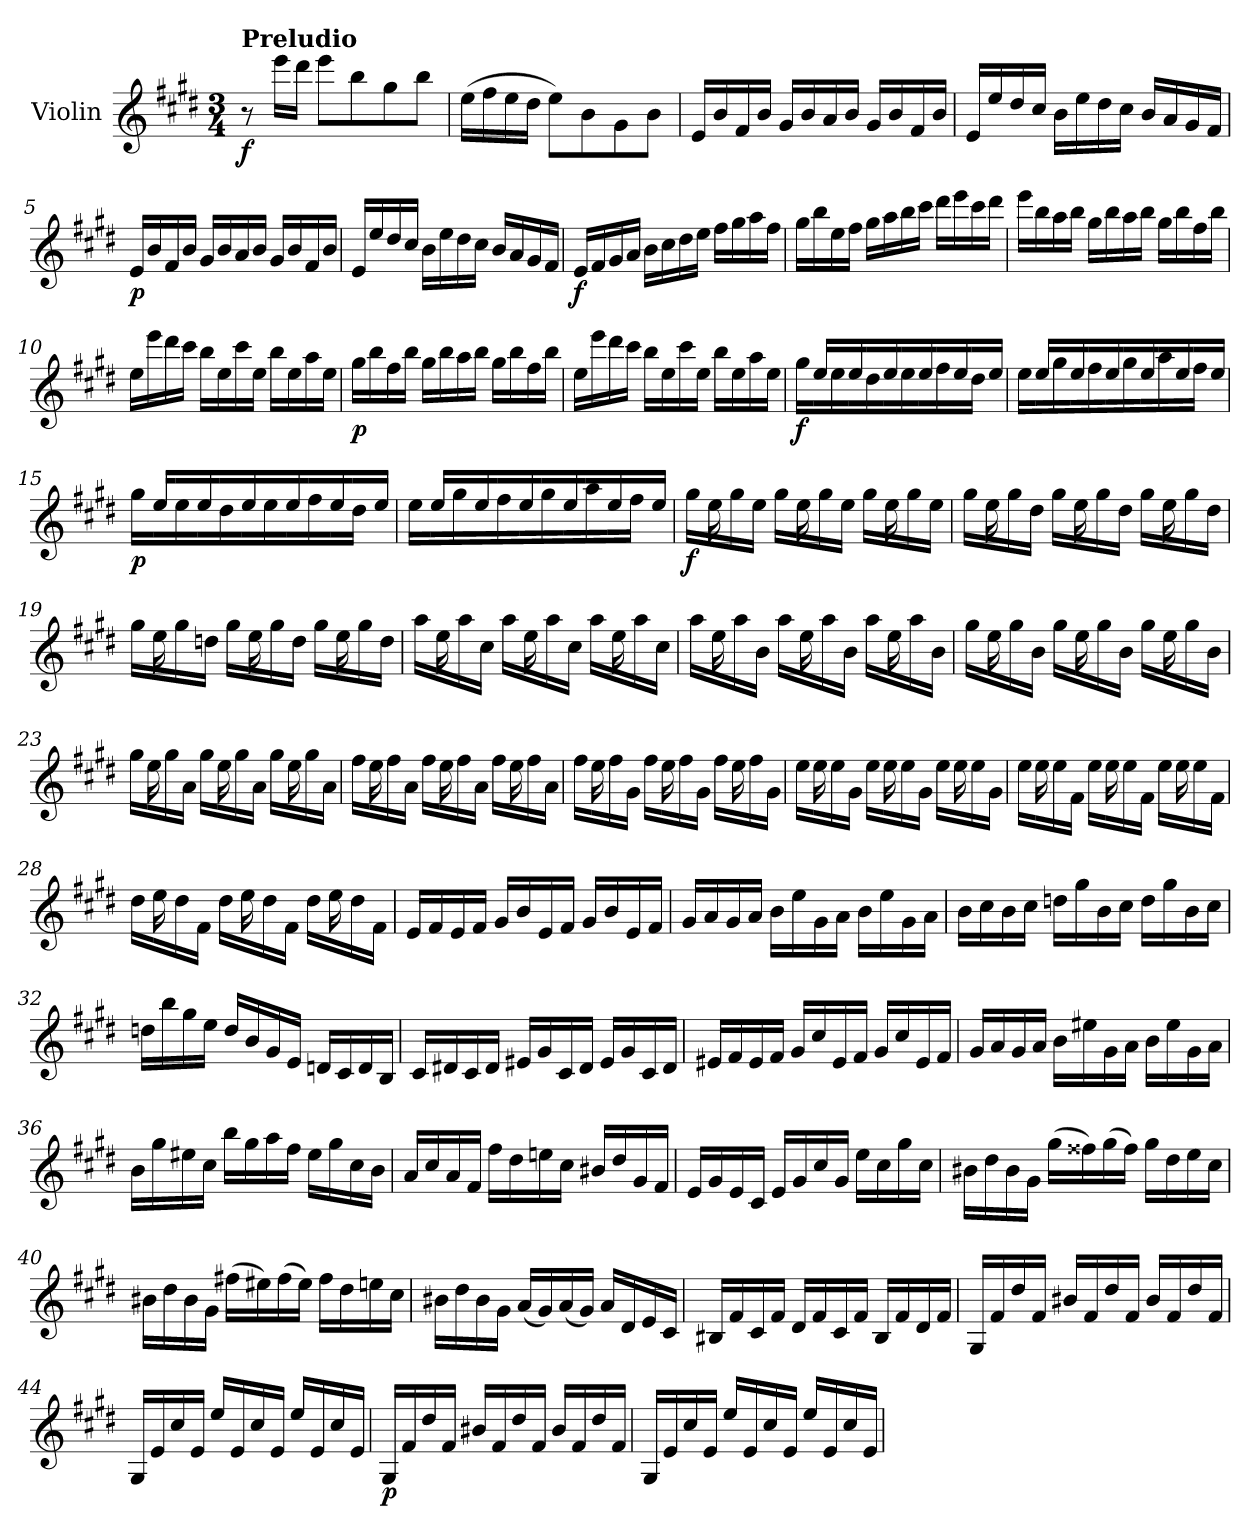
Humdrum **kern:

**kern	**dynam
*part1	*part1
*staff1	*staff1
*I"Violin	*
*I'Vln.	*
*clefG2	*
*k[f#c#g#d#]	*
*M3/4	*
=1	=1
!LO:TX:a:B:t=Preludio	!
!	!LO:DY:b
8r	f
16eee\LL	.
16ddd#\JJ	.
8eee\L	.
8bb\	.
8gg#\	.
8bb\J	.
=2	=2
(>16ee\LL	.
16ff#\	.
16ee\	.
16dd#\JJ	.
8ee\L)	.
8b\	.
8g#\	.
8b\J	.
=3	=3
16e/LL	.
16b/	.
16f#/	.
16b/JJ	.
16g#/LL	.
16b/	.
16a/	.
16b/JJ	.
16g#/LL	.
16b/	.
16f#/	.
16b/JJ	.
=4	=4
16e/LL	.
16ee/	.
16dd#/	.
16cc#/JJ	.
16b\LL	.
16ee\	.
16dd#\	.
16cc#\JJ	.
16b/LL	.
16a/	.
16g#/	.
16f#/JJ	.
=5	=5
!	!LO:DY:b
16e/LL	p
16b/	.
16f#/	.
16b/JJ	.
16g#/LL	.
16b/	.
16a/	.
16b/JJ	.
16g#/LL	.
16b/	.
16f#/	.
16b/JJ	.
=6	=6
16e/LL	.
16ee/	.
16dd#/	.
16cc#/JJ	.
16b\LL	.
16ee\	.
16dd#\	.
16cc#\JJ	.
16b/LL	.
16a/	.
16g#/	.
16f#/JJ	.
=7	=7
!	!LO:DY:b
16e/LL	f
16f#/	.
16g#/	.
16a/JJ	.
16b\LL	.
16cc#\	.
16dd#\	.
16ee\JJ	.
16ff#\LL	.
16gg#\	.
16aa\	.
16ff#\JJ	.
=8	=8
16gg#\LL	.
16bb\	.
16ee\	.
16ff#\JJ	.
16gg#\LL	.
16aa\	.
16bb\	.
16ccc#\JJ	.
16ddd#\LL	.
16eee\	.
16ccc#\	.
16ddd#\JJ	.
=9	=9
16eee\LL	.
16bb\	.
16aa\	.
16bb\JJ	.
16gg#\LL	.
16bb\	.
16aa\	.
16bb\JJ	.
16gg#\LL	.
16bb\	.
16ff#\	.
16bb\JJ	.
=10	=10
16ee\LL	.
16eee\	.
16ddd#\	.
16ccc#\JJ	.
16bb\LL	.
16ee\	.
16ccc#\	.
16ee\JJ	.
16bb\LL	.
16ee\	.
16aa\	.
16ee\JJ	.
=11	=11
!	!LO:DY:b
16gg#\LL	p
16bb\	.
16ff#\	.
16bb\JJ	.
16gg#\LL	.
16bb\	.
16aa\	.
16bb\JJ	.
16gg#\LL	.
16bb\	.
16ff#\	.
16bb\JJ	.
=12	=12
16ee\LL	.
16eee\	.
16ddd#\	.
16ccc#\JJ	.
16bb\LL	.
16ee\	.
16ccc#\	.
16ee\JJ	.
16bb\LL	.
16ee\	.
16aa\	.
16ee\JJ	.
=13	=13
*^	*
!	!	!LO:DY:b
16ryy	16gg#\LL	f
16ee/LL	16ryy	.
16ryy	16ee\	.
16ee/	16ryy	.
16ryy	16dd#\	.
16ee/	16ryy	.
16ryy	16ee\	.
16ee/	16ryy	.
16ryy	16ff#\	.
16ee/	16ryy	.
16ryy	16dd#\JJ	.
16ee/JJ	16ryy	.
=14	=14	=14
16ryy	16ee\LL	.
16ee/LL	16ryy	.
16ryy	16gg#\	.
16ee/	16ryy	.
16ryy	16ff#\	.
16ee/	16ryy	.
16ryy	16gg#\	.
16ee/	16ryy	.
16ryy	16aa\	.
16ee/	16ryy	.
16ryy	16ff#\JJ	.
16ee/JJ	16ryy	.
=15	=15	=15
!	!	!LO:DY:b
16ryy	16gg#\LL	p
16ee/LL	16ryy	.
16ryy	16ee\	.
16ee/	16ryy	.
16ryy	16dd#\	.
16ee/	16ryy	.
16ryy	16ee\	.
16ee/	16ryy	.
16ryy	16ff#\	.
16ee/	16ryy	.
16ryy	16dd#\JJ	.
16ee/JJ	16ryy	.
=16	=16	=16
16ryy	16ee\LL	.
16ee/LL	16ryy	.
16ryy	16gg#\	.
16ee/	16ryy	.
16ryy	16ff#\	.
16ee/	16ryy	.
16ryy	16gg#\	.
16ee/	16ryy	.
16ryy	16aa\	.
16ee/	16ryy	.
16ryy	16ff#\JJ	.
16ee/JJ	16ryy	.
=17	=17	=17
!	!	!LO:DY:b
16ryy	16gg#\LL	f
16ee\	16ryy	.
16ryy	16gg#\	.
16ryy	16ee\JJ	.
16ryy	16gg#\LL	.
16ee\	16ryy	.
16ryy	16gg#\	.
16ryy	16ee\JJ	.
16ryy	16gg#\LL	.
16ee\	16ryy	.
16ryy	16gg#\	.
16ryy	16ee\JJ	.
=18	=18	=18
16ryy	16gg#\LL	.
16ee\	16ryy	.
16ryy	16gg#\	.
16ryy	16dd#\JJ	.
16ryy	16gg#\LL	.
16ee\	16ryy	.
16ryy	16gg#\	.
16ryy	16dd#\JJ	.
16ryy	16gg#\LL	.
16ee\	16ryy	.
16ryy	16gg#\	.
16ryy	16dd#\JJ	.
=19	=19	=19
16ryy	16gg#\LL	.
16ee\	16ryy	.
16ryy	16gg#\	.
16ryy	16ddn\JJ	.
16ryy	16gg#\LL	.
16ee\	16ryy	.
16ryy	16gg#\	.
16ryy	16dd\JJ	.
16ryy	16gg#\LL	.
16ee\	16ryy	.
16ryy	16gg#\	.
16ryy	16dd\JJ	.
=20	=20	=20
16ryy	16aa\LL	.
16ee\	16ryy	.
16ryy	16aa\	.
16ryy	16cc#\JJ	.
16ryy	16aa\LL	.
16ee\	16ryy	.
16ryy	16aa\	.
16ryy	16cc#\JJ	.
16ryy	16aa\LL	.
16ee\	16ryy	.
16ryy	16aa\	.
16ryy	16cc#\JJ	.
=21	=21	=21
16ryy	16aa\LL	.
16ee\	16ryy	.
16ryy	16aa\	.
16ryy	16b\JJ	.
16ryy	16aa\LL	.
16ee\	16ryy	.
16ryy	16aa\	.
16ryy	16b\JJ	.
16ryy	16aa\LL	.
16ee\	16ryy	.
16ryy	16aa\	.
16ryy	16b\JJ	.
=22	=22	=22
16ryy	16gg#\LL	.
16ee\	16ryy	.
16ryy	16gg#\	.
16ryy	16b\JJ	.
16ryy	16gg#\LL	.
16ee\	16ryy	.
16ryy	16gg#\	.
16ryy	16b\JJ	.
16ryy	16gg#\LL	.
16ee\	16ryy	.
16ryy	16gg#\	.
16ryy	16b\JJ	.
=23	=23	=23
16ryy	16gg#\LL	.
16ee\	16ryy	.
16ryy	16gg#\	.
16ryy	16a\JJ	.
16ryy	16gg#\LL	.
16ee\	16ryy	.
16ryy	16gg#\	.
16ryy	16a\JJ	.
16ryy	16gg#\LL	.
16ee\	16ryy	.
16ryy	16gg#\	.
16ryy	16a\JJ	.
=24	=24	=24
16ryy	16ff#\LL	.
16ee\	16ryy	.
16ryy	16ff#\	.
16ryy	16a\JJ	.
16ryy	16ff#\LL	.
16ee\	16ryy	.
16ryy	16ff#\	.
16ryy	16a\JJ	.
16ryy	16ff#\LL	.
16ee\	16ryy	.
16ryy	16ff#\	.
16ryy	16a\JJ	.
=25	=25	=25
16ryy	16ff#\LL	.
16ee\	16ryy	.
16ryy	16ff#\	.
16ryy	16g#\JJ	.
16ryy	16ff#\LL	.
16ee\	16ryy	.
16ryy	16ff#\	.
16ryy	16g#\JJ	.
16ryy	16ff#\LL	.
16ee\	16ryy	.
16ryy	16ff#\	.
16ryy	16g#\JJ	.
=26	=26	=26
16ryy	16ee\LL	.
16ee\	16ryy	.
16ryy	16ee\	.
16ryy	16g#\JJ	.
16ryy	16ee\LL	.
16ee\	16ryy	.
16ryy	16ee\	.
16ryy	16g#\JJ	.
16ryy	16ee\LL	.
16ee\	16ryy	.
16ryy	16ee\	.
16ryy	16g#\JJ	.
=27	=27	=27
16ryy	16ee\LL	.
16ee\	16ryy	.
16ryy	16ee\	.
16ryy	16f#\JJ	.
16ryy	16ee\LL	.
16ee\	16ryy	.
16ryy	16ee\	.
16ryy	16f#\JJ	.
16ryy	16ee\LL	.
16ee\	16ryy	.
16ryy	16ee\	.
16ryy	16f#\JJ	.
=28	=28	=28
16ryy	16dd#\LL	.
16ee\	16ryy	.
16ryy	16dd#\	.
16ryy	16f#\JJ	.
16ryy	16dd#\LL	.
16ee\	16ryy	.
16ryy	16dd#\	.
16ryy	16f#\JJ	.
16ryy	16dd#\LL	.
16ee\	16ryy	.
16ryy	16dd#\	.
16ryy	16f#\JJ	.
*v	*v	*
=29	=29
16e/LL	.
16f#/	.
16e/	.
16f#/JJ	.
16g#/LL	.
16b/	.
16e/	.
16f#/JJ	.
16g#/LL	.
16b/	.
16e/	.
16f#/JJ	.
=30	=30
16g#/LL	.
16a/	.
16g#/	.
16a/JJ	.
16b\LL	.
16ee\	.
16g#\	.
16a\JJ	.
16b\LL	.
16ee\	.
16g#\	.
16a\JJ	.
=31	=31
16b\LL	.
16cc#\	.
16b\	.
16cc#\JJ	.
16ddn\LL	.
16gg#\	.
16b\	.
16cc#\JJ	.
16dd\LL	.
16gg#\	.
16b\	.
16cc#\JJ	.
=32	=32
16ddn\LL	.
16bb\	.
16gg#\	.
16ee\JJ	.
16dd/LL	.
16b/	.
16g#/	.
16e/JJ	.
16dn/LL	.
16c#/	.
16d/	.
16B/JJ	.
=33	=33
16c#/LL	.
16d#X/	.
16c#/	.
16d#/JJ	.
16e#X/LL	.
16g#/	.
16c#/	.
16d#/JJ	.
16e#/LL	.
16g#/	.
16c#/	.
16d#/JJ	.
=34	=34
16e#X/LL	.
16f#/	.
16e#/	.
16f#/JJ	.
16g#/LL	.
16cc#/	.
16e#/	.
16f#/JJ	.
16g#/LL	.
16cc#/	.
16e#/	.
16f#/JJ	.
=35	=35
16g#/LL	.
16a/	.
16g#/	.
16a/JJ	.
16b\LL	.
16ee#X\	.
16g#\	.
16a\JJ	.
16b\LL	.
16ee#\	.
16g#\	.
16a\JJ	.
=36	=36
16b\LL	.
16gg#\	.
16ee#X\	.
16cc#\JJ	.
16bb\LL	.
16gg#\	.
16aa\	.
16ff#\JJ	.
16ee#\LL	.
16gg#\	.
16cc#\	.
16b\JJ	.
=37	=37
16a/LL	.
16cc#/	.
16a/	.
16f#/JJ	.
16ff#\LL	.
16dd#\	.
16een\	.
16cc#\JJ	.
16b#X/LL	.
16dd#/	.
16g#/	.
16f#/JJ	.
=38	=38
16e/LL	.
16g#/	.
16e/	.
16c#/JJ	.
16e/LL	.
16g#/	.
16cc#/	.
16g#/JJ	.
16ee\LL	.
16cc#\	.
16gg#\	.
16cc#\JJ	.
=39	=39
16b#X\LL	.
16dd#\	.
16b#\	.
16g#\JJ	.
(>16gg#\LL	.
16ff##X\)	.
(>16gg#\	.
16ff##\JJ)	.
16gg#\LL	.
16dd#\	.
16ee\	.
16cc#\JJ	.
=40	=40
16b#X\LL	.
16dd#\	.
16b#\	.
16g#\JJ	.
(>16ff#X\LL	.
16ee#X\)	.
(>16ff#\	.
16ee#\JJ)	.
16ff#\LL	.
16dd#\	.
16een\	.
16cc#\JJ	.
=41	=41
16b#X\LL	.
16dd#\	.
16b#\	.
16g#\JJ	.
(<16a/LL	.
16g#/)	.
(<16a/	.
16g#/JJ)	.
16a/LL	.
16d#/	.
16e/	.
16c#/JJ	.
=42	=42
16B#X/LL	.
16f#/	.
16c#/	.
16f#/JJ	.
16d#/LL	.
16f#/	.
16c#/	.
16f#/JJ	.
16B#/LL	.
16f#/	.
16d#/	.
16f#/JJ	.
=43	=43
16G#/LL	.
16f#/	.
16dd#/	.
16f#/JJ	.
16b#X/LL	.
16f#/	.
16dd#/	.
16f#/JJ	.
16b#/LL	.
16f#/	.
16dd#/	.
16f#/JJ	.
=44	=44
16G#/LL	.
16e/	.
16cc#/	.
16e/JJ	.
16ee/LL	.
16e/	.
16cc#/	.
16e/JJ	.
16ee/LL	.
16e/	.
16cc#/	.
16e/JJ	.
=45	=45
!	!LO:DY:b
16G#/LL	p
16f#/	.
16dd#/	.
16f#/JJ	.
16b#X/LL	.
16f#/	.
16dd#/	.
16f#/JJ	.
16b#/LL	.
16f#/	.
16dd#/	.
16f#/JJ	.
=46	=46
16G#/LL	.
16e/	.
16cc#/	.
16e/JJ	.
16ee/LL	.
16e/	.
16cc#/	.
16e/JJ	.
16ee/LL	.
16e/	.
16cc#/	.
16e/JJ	.
=	=
*-	*-
